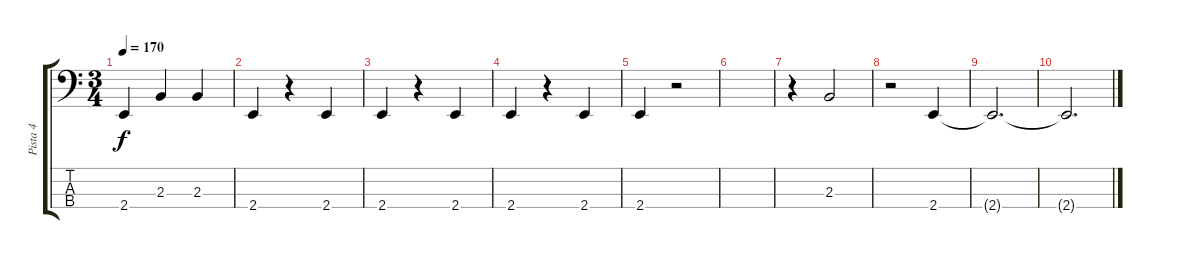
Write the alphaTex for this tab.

\track ("Pista 4" "Pista 4") {instrument electricbassfinger}
\staff {score tabs}
\tuning (G2 D2 A1 D1) {hide}
\ts (3 4)
\tempo 170
\clef f4
\ks c
2.4.4{dy f} 2.3.4 2.3.4 |
2.4.4 r.4 2.4.4 |
2.4.4 r.4 2.4.4 |
2.4.4 r.4 2.4.4 |
2.4.4 r.2 |
|
r.4 2.3.2 |
r.2 2.4.4 |
2.4{t}.2{d} |
2.4{t}.2{d}
